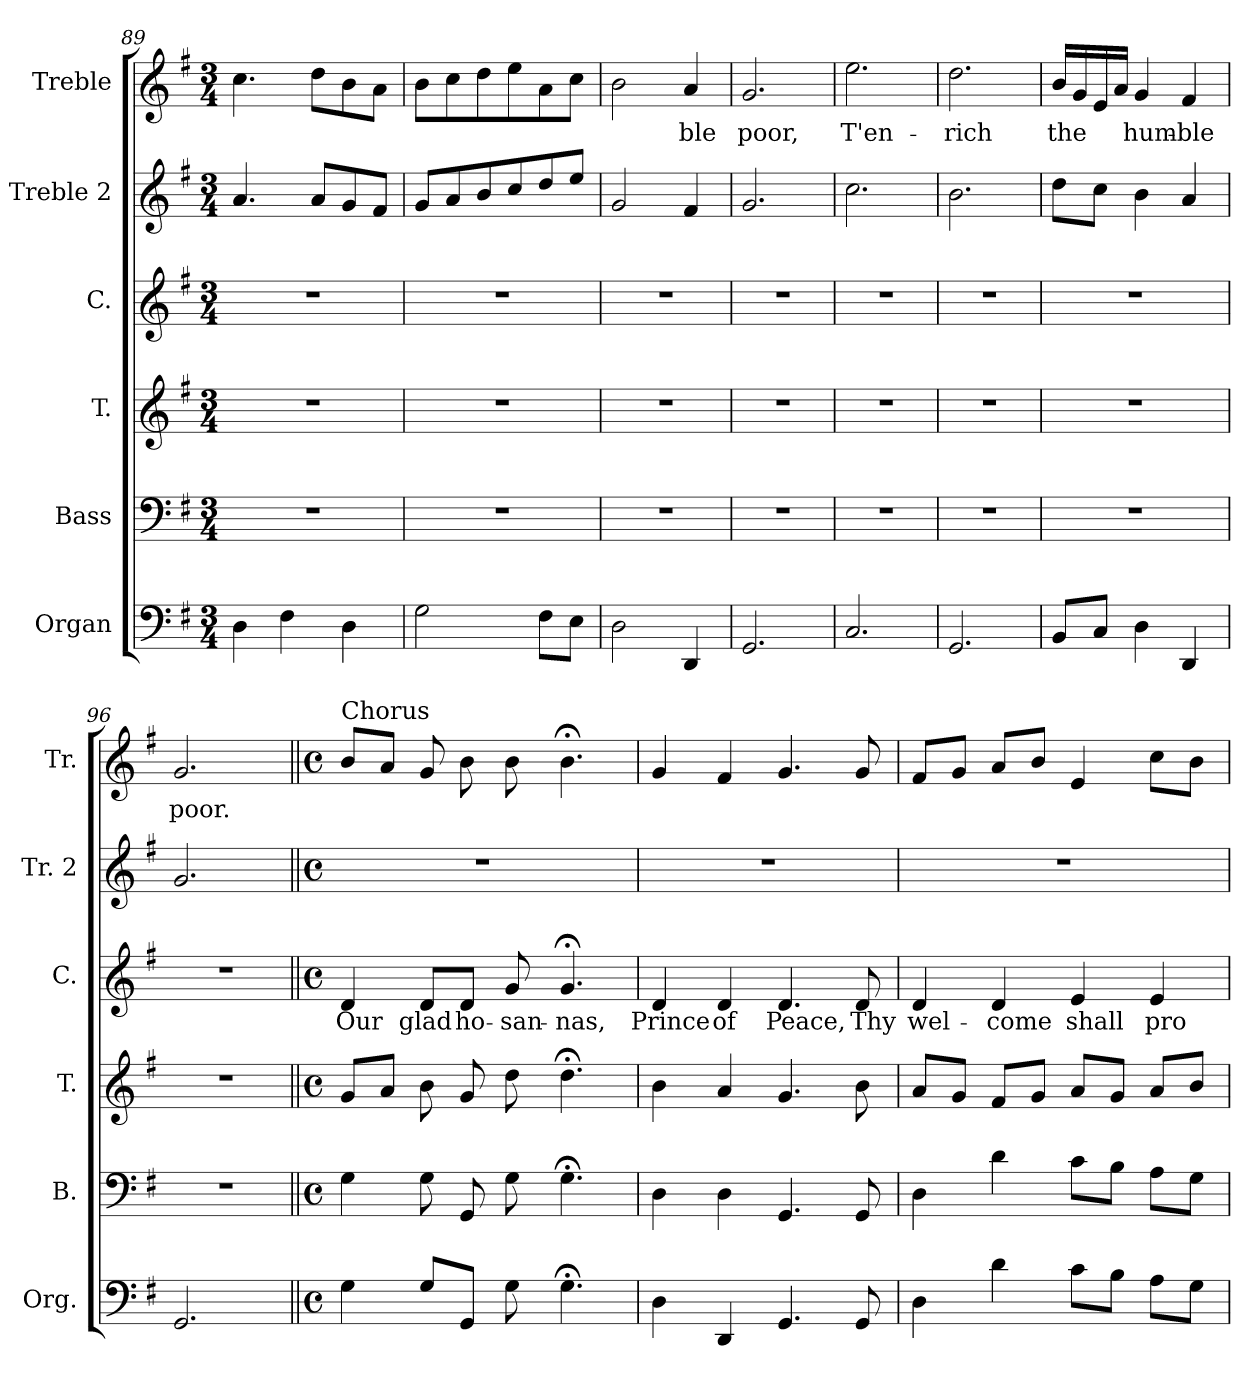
**kern	**kern	**kern	**kern	**text	**kern	**kern	**text
*part6	*part5	*part4	*part3	*part3	*part2	*part1	*part1
*staff6	*staff5	*staff4	*staff3	*staff3	*staff2	*staff1	*staff1
*I"Organ	*I"Bass	*I"T.	*I"C.	*	*I"Treble 2	*I"Treble	*
*I'Org.	*I'B.	*I'T.	*I'C.	*	*I'Tr. 2	*I'Tr.	*
*clefF4	*clefF4	*clefG2	*clefG2	*	*clefG2	*clefG2	*
*k[f#]	*k[f#]	*k[f#]	*k[f#]	*	*k[f#]	*k[f#]	*
*M3/4	*M3/4	*M3/4	*M3/4	*	*M3/4	*M3/4	*
=89	=89	=89	=89	=89	=89	=89	=89
4D\	2.r	2.r	2.r	.	4.a/	4.cc\	.
4F#\	.	.	.	.	.	.	.
.	.	.	.	.	8a/L	8dd\L	.
4D\	.	.	.	.	8g/	8b\	.
.	.	.	.	.	8f#/J	8a\J	.
=90	=90	=90	=90	=90	=90	=90	=90
2G\	2.r	2.r	2.r	.	8g/L	8b\L	.
.	.	.	.	.	8a/	8cc\	.
.	.	.	.	.	8b/	8dd\	.
.	.	.	.	.	8cc/	8ee\	.
8F#\L	.	.	.	.	8dd/	8a\	.
8E\J	.	.	.	.	8ee/J	8cc\J	.
=91	=91	=91	=91	=91	=91	=91	=91
2D\	2.r	2.r	2.r	.	2g/	2b\	.
!	!	!	!	!	!	!	!LO:LY:b
4DD/	.	.	.	.	4f#/	4a/	-ble
=92	=92	=92	=92	=92	=92	=92	=92
!	!	!	!	!	!	!	!LO:LY:b
2.GG/	2.r	2.r	2.r	.	2.g/	2.g/	poor,
=93	=93	=93	=93	=93	=93	=93	=93
!	!	!	!	!	!	!	!LO:LY:b
2.C/	2.r	2.r	2.r	.	2.cc\	2.ee\	T'en-
=94	=94	=94	=94	=94	=94	=94	=94
!	!	!	!	!	!	!	!LO:LY:b
2.GG/	2.r	2.r	2.r	.	2.b\	2.dd\	-rich
=95	=95	=95	=95	=95	=95	=95	=95
!	!	!	!	!	!	!	!LO:LY:b
8BB/L	2.r	2.r	2.r	.	8dd\L	16b/LL	the
.	.	.	.	.	.	16g/	.
8C/J	.	.	.	.	8cc\J	16e/	.
.	.	.	.	.	.	16a/JJ	.
!	!	!	!	!	!	!	!LO:LY:b
4D\	.	.	.	.	4b\	4g/	hum-
!	!	!	!	!	!	!	!LO:LY:b
4DD/	.	.	.	.	4a/	4f#/	-ble
=96	=96	=96	=96	=96	=96	=96	=96
!	!	!	!	!	!	!	!LO:LY:b
2.GG/	2.r	2.r	2.r	.	2.g/	2.g/	poor.
!!LO:LB:g=z
=97||	=97||	=97||	=97||	=97||	=97||	=97||	=97||
*M4/4	*M4/4	*M4/4	*M4/4	*	*M4/4	*M4/4	*
*met(c)	*met(c)	*met(c)	*met(c)	*	*met(c)	*met(c)	*
!	!	!	!	!	!	!LO:TX:a:t=Chorus	!
!	!	!	!	!LO:LY:b	!	!	!
4G\	4G\	8g/L	4d/	Our	1r	8b/L	.
.	.	8a/J	.	.	.	8a/J	.
!	!	!	!	!LO:LY:b	!	!	!
8G/L	8G\	8b\	8d/L	glad	.	8g/	.
!	!	!	!	!LO:LY:b	!	!	!
8GG/J	8GG/	8g/	8d/J	ho-	.	8b\	.
!	!	!	!	!LO:LY:b	!	!	!
8G\	8G\	8dd\	8g/	-san-	.	8b\	.
!	!	!	!	!LO:LY:b	!	!	!
4.G;<\	4.G;<\	4.dd;<\	4.g;</	-nas,	.	4.b;<\	.
=98	=98	=98	=98	=98	=98	=98	=98
!	!	!	!	!LO:LY:b	!	!	!
4D\	4D\	4b\	4d/	Prince	1r	4g/	.
!	!	!	!	!LO:LY:b	!	!	!
4DD/	4D\	4a/	4d/	of	.	4f#/	.
!	!	!	!	!LO:LY:b	!	!	!
4.GG/	4.GG/	4.g/	4.d/	Peace,	.	4.g/	.
!	!	!	!	!LO:LY:b	!	!	!
8GG/	8GG/	8b\	8d/	Thy	.	8g/	.
=99	=99	=99	=99	=99	=99	=99	=99
!	!	!	!	!LO:LY:b	!	!	!
4D\	4D\	8a/L	4d/	wel-	1r	8f#/L	.
.	.	8g/J	.	.	.	8g/J	.
!	!	!	!	!LO:LY:b	!	!	!
4d\	4d\	8f#/L	4d/	-come	.	8a/L	.
.	.	8g/J	.	.	.	8b/J	.
!	!	!	!	!LO:LY:b	!	!	!
8c\L	8c\L	8a/L	4e/	shall	.	4e/	.
8B\J	8B\J	8g/J	.	.	.	.	.
!	!	!	!	!LO:LY:b	!	!	!
8A\L	8A\L	8a/L	4e/	pro-	.	8cc\L	.
8G\J	8G\J	8b/J	.	.	.	8b\J	.
=	=	=	=	=	=	=	=
*-	*-	*-	*-	*-	*-	*-	*-
